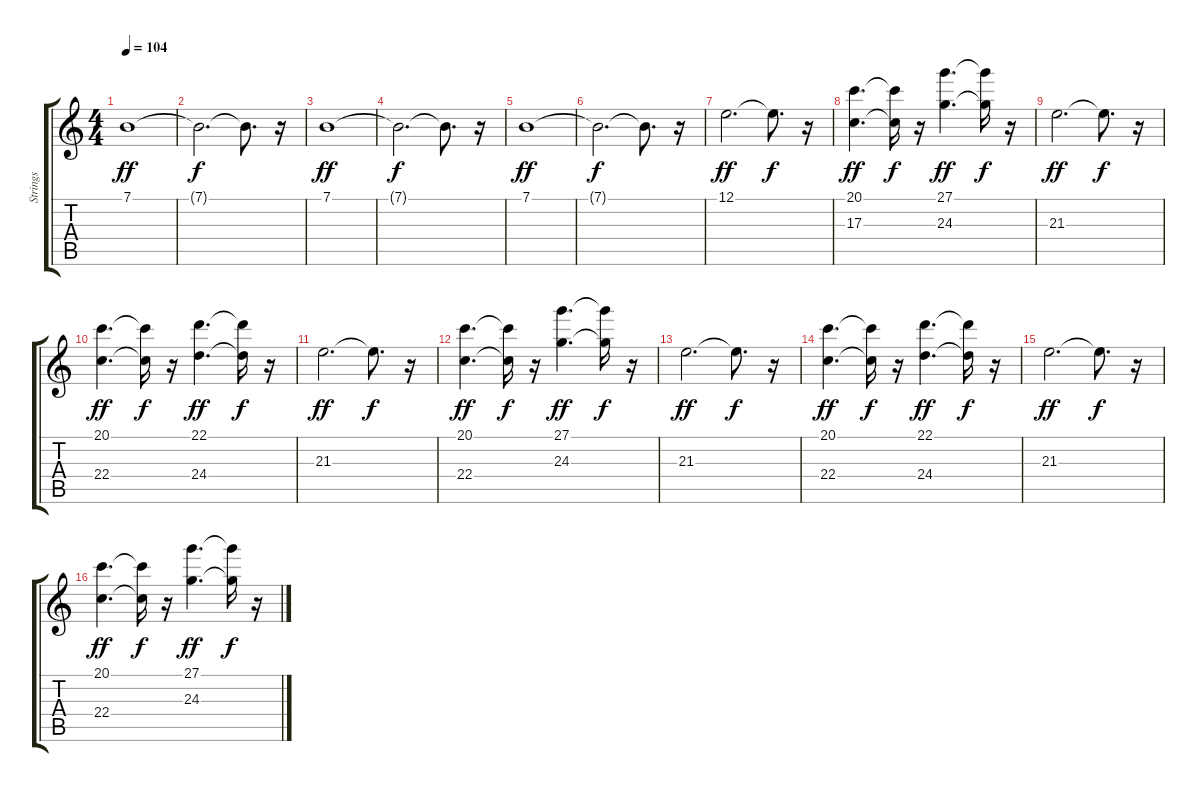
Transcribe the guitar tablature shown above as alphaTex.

\track ("Strings" "Strings") {instrument stringensemble1}
\staff {score tabs}
\tuning (E4 B3 G3 D3 A2 E2) {hide}
\ts (4 4)
\tempo 104
\clef g2
\ks c
7.1.1{dy ff} |
7.1{t}.2{d dy f} 7.1{t}.8{d} r.16 |
7.1.1{dy ff} |
7.1{t}.2{d dy f} 7.1{t}.8{d} r.16 |
7.1.1{dy ff} |
7.1{t}.2{d dy f} 7.1{t}.8{d} r.16 |
12.1.2{d dy ff} 12.1{t}.8{d dy f} r.16 |
(20.1 17.3).4{d dy ff} (20.1{t} 17.3{t}).16{dy f} r.16 (27.1 24.3).4{d dy ff} (27.1{t} 24.3{t}).16{dy f} r.16 |
21.3.2{d dy ff} 21.3{t}.8{d dy f} r.16 |
(20.1 22.4).4{d dy ff} (20.1{t} 22.4{t}).16{dy f} r.16 (22.1 24.4).4{d dy ff} (22.1{t} 24.4{t}).16{dy f} r.16 |
21.3.2{d dy ff} 21.3{t}.8{d dy f} r.16 |
(20.1 22.4).4{d dy ff} (20.1{t} 22.4{t}).16{dy f} r.16 (27.1 24.3).4{d dy ff} (27.1{t} 24.3{t}).16{dy f} r.16 |
21.3.2{d dy ff} 21.3{t}.8{d dy f} r.16 |
(20.1 22.4).4{d dy ff} (20.1{t} 22.4{t}).16{dy f} r.16 (22.1 24.4).4{d dy ff} (22.1{t} 24.4{t}).16{dy f} r.16 |
21.3.2{d dy ff} 21.3{t}.8{d dy f} r.16 |
(20.1 22.4).4{d dy ff} (20.1{t} 22.4{t}).16{dy f} r.16 (27.1 24.3).4{d dy ff} (27.1{t} 24.3{t}).16{dy f} r.16
